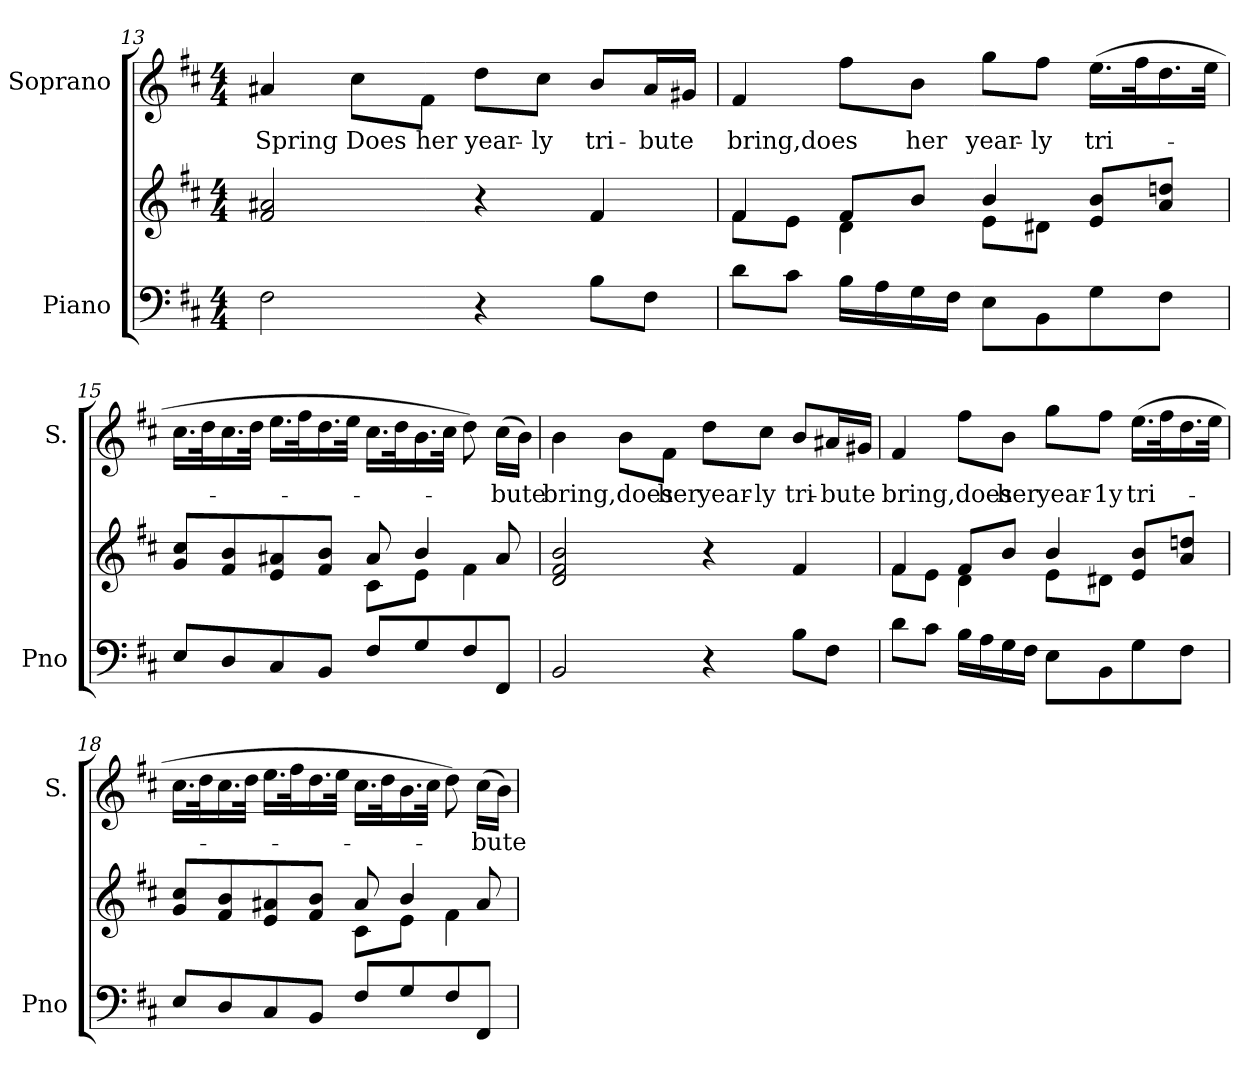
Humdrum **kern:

**kern	**kern	**kern	**text
*part2	*part2	*part1	*part1
*staff3	*staff2	*staff1	*staff1
*I"Piano	*	*I"Soprano	*
*I'Pno	*	*I'S.	*
!!LO:LB:g=z
*clefF4	*clefG2	*clefG2	*
*k[f#c#]	*k[f#c#]	*k[f#c#]	*
*M4/4	*M4/4	*M4/4	*
=13	=13	=13	=13
!	!	!	!LO:LY:b
2F#\	2f#/ 2a#X/	4a#X/	Spring
!	!	!	!LO:LY:b
.	.	8cc#\L	Does
!	!	!	!LO:LY:b
.	.	8f#\J	her
!	!	!	!LO:LY:b
4r	4r	8dd\L	year-
!	!	!	!LO:LY:b
.	.	8cc#\J	-ly
!	!	!	!LO:LY:b
8B\L	4f#/	8b/L	tri-
!	!	!	!LO:LY:b
8F#\J	.	16a#/L	-bute
.	.	16g#X/JJ	.
=14	=14	=14	=14
*	*^	*	*
!	!	!	!	!LO:LY:b
8d\L	4f#/	8f#\L	4f#/	bring,does
8c#\J	.	8e\J	.	.
16B\LL	8f#/L	4d\	8ff#\L	.
16A\	.	.	.	.
!	!	!	!	!LO:LY:b
16G\	8b/J	.	8b\J	her
16F#\JJ	.	.	.	.
!	!	!	!	!LO:LY:b
8E\L	4b/	8e\L	8gg\L	year-
!	!	!	!	!LO:LY:b
8BB\	.	8d#X\J	8ff#\J	-ly
!	!	!	!	!LO:LY:b
8G\	8e/ 8b/L	4ryy	(>16.ee\LL	tri-
.	.	.	32ff#\K	.
8F#\J	8a/ 8ddn/J	.	16.dd\	.
.	.	.	32ee\JJk	.
=15	=15	=15	=15	=15
8E/L	8g/ 8cc#/L	2ryy	16.cc#\LL	.
.	.	.	32dd\K	.
8D/	8f#/ 8b/	.	16.cc#\	.
.	.	.	32dd\JJk	.
8C#/	8e/ 8a#X/	.	16.ee\LL	.
.	.	.	32ff#\K	.
8BB/J	8f#/ 8b/J	.	16.dd\	.
.	.	.	32ee\JJk	.
8F#/L	8a#/	8c#\L	16.cc#\LL	.
.	.	.	32dd\K	.
8G/	4b/	8e\J	16.b\	.
.	.	.	32cc#\JJk	.
8F#/	.	4f#\	8dd\)	.
!	!	!	!	!LO:LY:b
8FF#/J	8a#/	.	(>16cc#\LL	-bute
.	.	.	16b\JJ)	.
*	*v	*v	*	*
!!LO:PB:g=z
=16	=16	=16	=16
!	!	!	!LO:LY:b
2BB/	2d/ 2f#/ 2b/	4b\	bring,does
.	.	8b\L	.
!	!	!	!LO:LY:b
.	.	8f#\J	her
!	!	!	!LO:LY:b
4r	4r	8dd\L	year-
!	!	!	!LO:LY:b
.	.	8cc#\J	-ly
!	!	!	!LO:LY:b
8B\L	4f#/	8b/L	tri-
!	!	!	!LO:LY:b
8F#\J	.	16a#X/L	-bute
.	.	16g#X/JJ	.
=17	=17	=17	=17
*	*^	*	*
!	!	!	!	!LO:LY:b
8d\L	4f#/	8f#\L	4f#/	bring,does
8c#\J	.	8e\J	.	.
16B\LL	8f#/L	4d\	8ff#\L	.
16A\	.	.	.	.
!	!	!	!	!LO:LY:b
16G\	8b/J	.	8b\J	her
16F#\JJ	.	.	.	.
!	!	!	!	!LO:LY:b
8E\L	4b/	8e\L	8gg\L	year-
!	!	!	!	!LO:LY:b
8BB\	.	8d#X\J	8ff#\J	-1y
!	!	!	!	!LO:LY:b
8G\	8e/ 8b/L	4ryy	(>16.ee\LL	tri-
.	.	.	32ff#\K	.
8F#\J	8a/ 8ddn/J	.	16.dd\	.
.	.	.	32ee\JJk	.
=18	=18	=18	=18	=18
8E/L	8g/ 8cc#/L	2ryy	16.cc#\LL	.
.	.	.	32dd\K	.
8D/	8f#/ 8b/	.	16.cc#\	.
.	.	.	32dd\JJk	.
8C#/	8e/ 8a#X/	.	16.ee\LL	.
.	.	.	32ff#\K	.
8BB/J	8f#/ 8b/J	.	16.dd\	.
.	.	.	32ee\JJk	.
8F#/L	8a#/	8c#\L	16.cc#\LL	.
.	.	.	32dd\K	.
8G/	4b/	8e\J	16.b\	.
.	.	.	32cc#\JJk	.
8F#/	.	4f#\	8dd\)	.
!	!	!	!	!LO:LY:b
8FF#/J	8a#/	.	(>16cc#\LL	-bute
.	.	.	16b\JJ)	.
*	*v	*v	*	*
=	=	=	=
*-	*-	*-	*-
